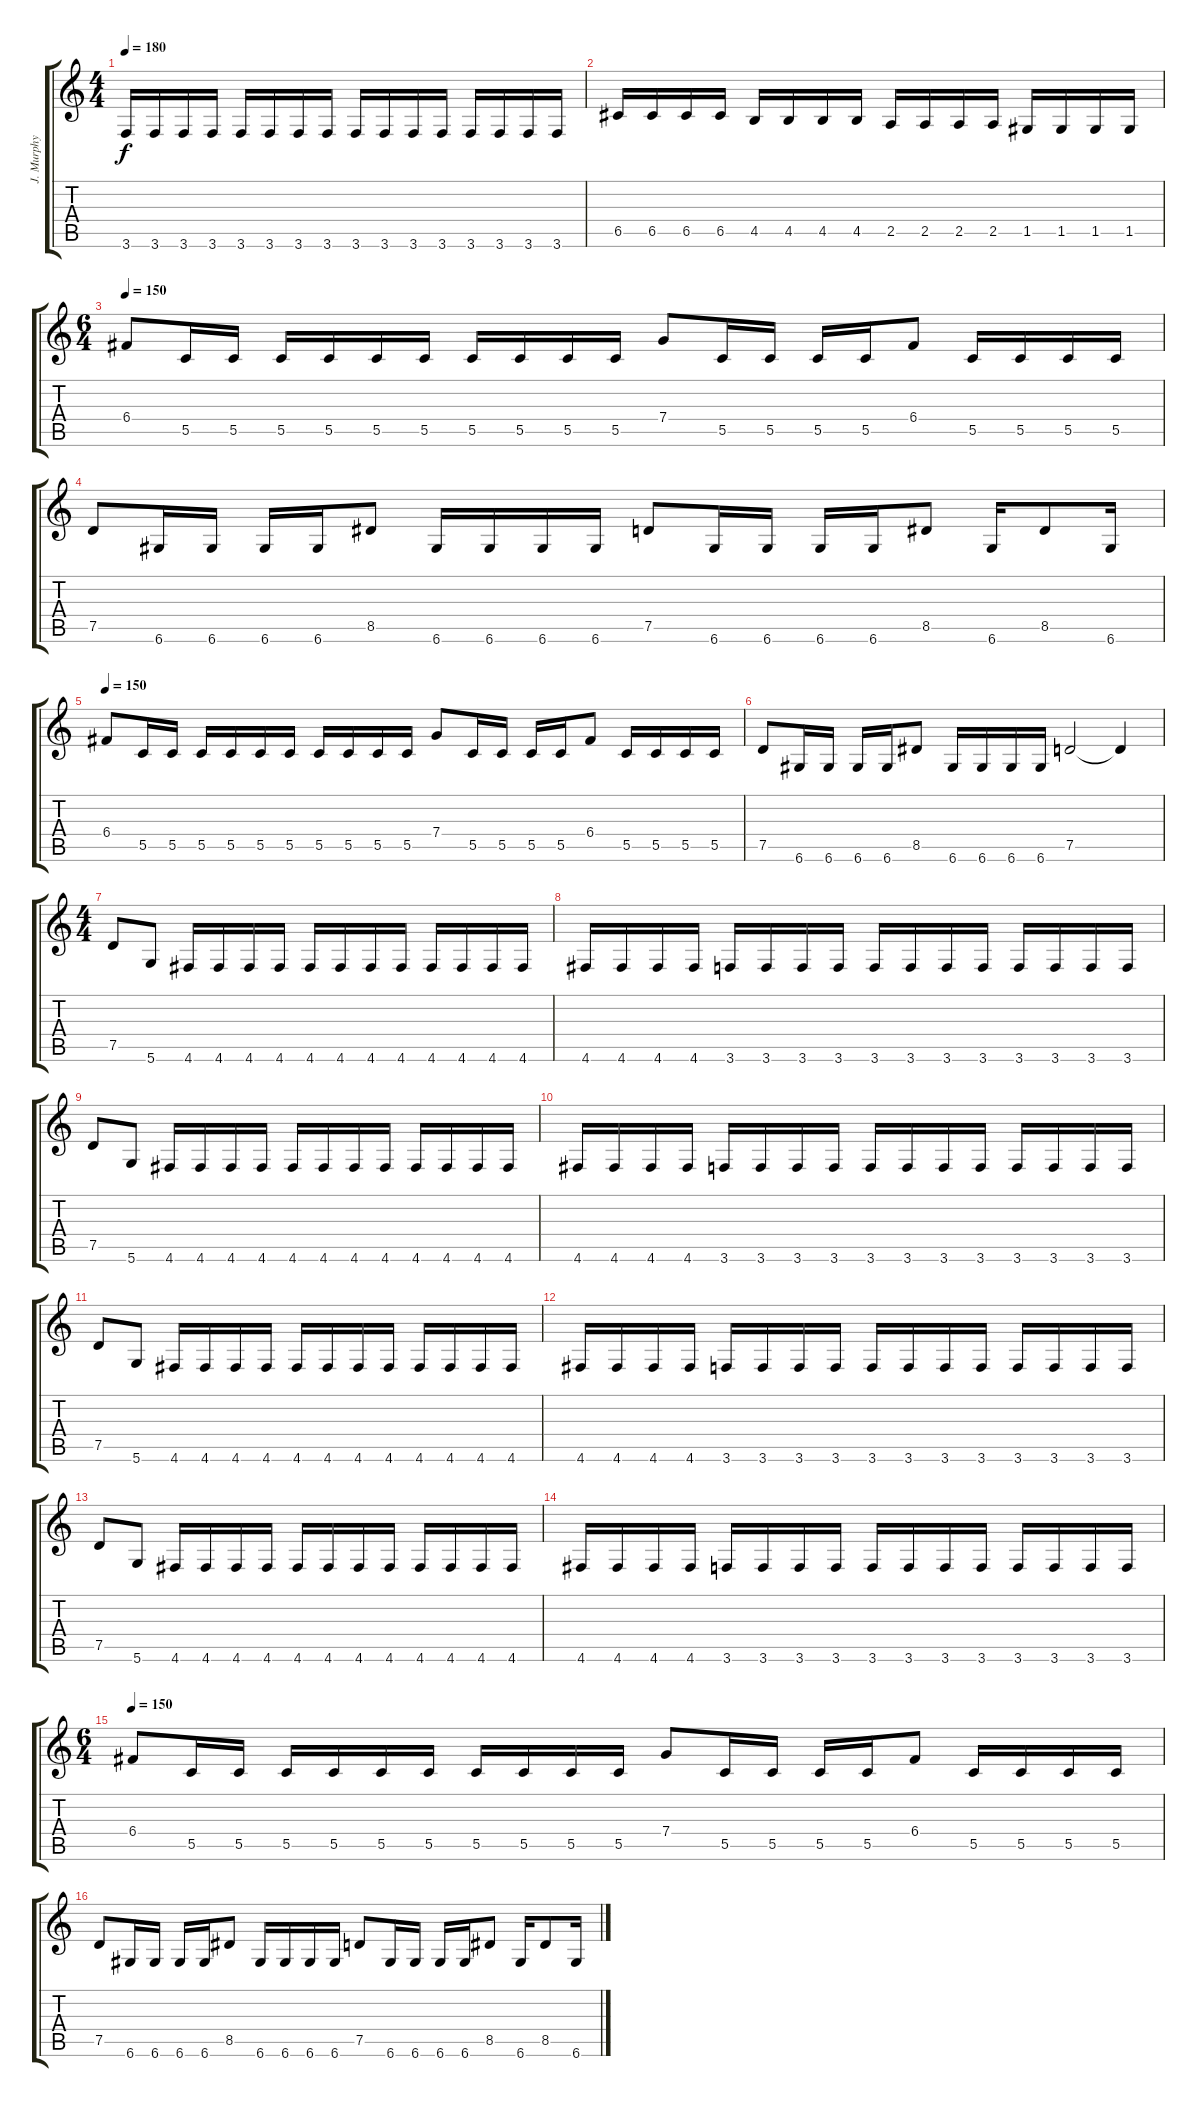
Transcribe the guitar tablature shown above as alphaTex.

\track ("J. Murphy" "J. Murphy") {instrument distortionguitar}
\staff {score tabs}
\tuning (D4 A3 F3 C3 G2 D2) {hide}
\ts (4 4)
\tempo 180
\clef g2
\ks c
3.6.16{dy f} 3.6.16 3.6.16 3.6.16 3.6.16 3.6.16 3.6.16 3.6.16 3.6.16 3.6.16 3.6.16 3.6.16 3.6.16 3.6.16 3.6.16 3.6.16 |
6.5.16 6.5.16 6.5.16 6.5.16 4.5.16 4.5.16 4.5.16 4.5.16 2.5.16 2.5.16 2.5.16 2.5.16 1.5.16 1.5.16 1.5.16 1.5.16 |
\ts (6 4)
\tempo 180
\tempo 150
6.4.8 5.5.16 5.5.16 5.5.16 5.5.16 5.5.16 5.5.16 5.5.16 5.5.16 5.5.16 5.5.16 7.4.8 5.5.16 5.5.16 5.5.16 5.5.16 6.4.8 5.5.16 5.5.16 5.5.16 5.5.16 |
7.5.8 6.6.16 6.6.16 6.6.16 6.6.16 8.5.8 6.6.16 6.6.16 6.6.16 6.6.16 7.5.8 6.6.16 6.6.16 6.6.16 6.6.16 8.5.8 6.6.16 8.5.8 6.6.16 |
\tempo 150
6.4.8 5.5.16 5.5.16 5.5.16 5.5.16 5.5.16 5.5.16 5.5.16 5.5.16 5.5.16 5.5.16 7.4.8 5.5.16 5.5.16 5.5.16 5.5.16 6.4.8 5.5.16 5.5.16 5.5.16 5.5.16 |
7.5.8 6.6.16 6.6.16 6.6.16 6.6.16 8.5.8 6.6.16 6.6.16 6.6.16 6.6.16 7.5.2 7.5{t}.4 |
\ts (4 4)
7.5.8 5.6.8 4.6.16 4.6.16 4.6.16 4.6.16 4.6.16 4.6.16 4.6.16 4.6.16 4.6.16 4.6.16 4.6.16 4.6.16 |
4.6.16 4.6.16 4.6.16 4.6.16 3.6.16 3.6.16 3.6.16 3.6.16 3.6.16 3.6.16 3.6.16 3.6.16 3.6.16 3.6.16 3.6.16 3.6.16 |
7.5.8 5.6.8 4.6.16 4.6.16 4.6.16 4.6.16 4.6.16 4.6.16 4.6.16 4.6.16 4.6.16 4.6.16 4.6.16 4.6.16 |
4.6.16 4.6.16 4.6.16 4.6.16 3.6.16 3.6.16 3.6.16 3.6.16 3.6.16 3.6.16 3.6.16 3.6.16 3.6.16 3.6.16 3.6.16 3.6.16 |
7.5.8 5.6.8 4.6.16 4.6.16 4.6.16 4.6.16 4.6.16 4.6.16 4.6.16 4.6.16 4.6.16 4.6.16 4.6.16 4.6.16 |
4.6.16 4.6.16 4.6.16 4.6.16 3.6.16 3.6.16 3.6.16 3.6.16 3.6.16 3.6.16 3.6.16 3.6.16 3.6.16 3.6.16 3.6.16 3.6.16 |
7.5.8 5.6.8 4.6.16 4.6.16 4.6.16 4.6.16 4.6.16 4.6.16 4.6.16 4.6.16 4.6.16 4.6.16 4.6.16 4.6.16 |
4.6.16 4.6.16 4.6.16 4.6.16 3.6.16 3.6.16 3.6.16 3.6.16 3.6.16 3.6.16 3.6.16 3.6.16 3.6.16 3.6.16 3.6.16 3.6.16 |
\ts (6 4)
\tempo 150
6.4.8 5.5.16 5.5.16 5.5.16 5.5.16 5.5.16 5.5.16 5.5.16 5.5.16 5.5.16 5.5.16 7.4.8 5.5.16 5.5.16 5.5.16 5.5.16 6.4.8 5.5.16 5.5.16 5.5.16 5.5.16 |
7.5.8 6.6.16 6.6.16 6.6.16 6.6.16 8.5.8 6.6.16 6.6.16 6.6.16 6.6.16 7.5.8 6.6.16 6.6.16 6.6.16 6.6.16 8.5.8 6.6.16 8.5.8 6.6.16
